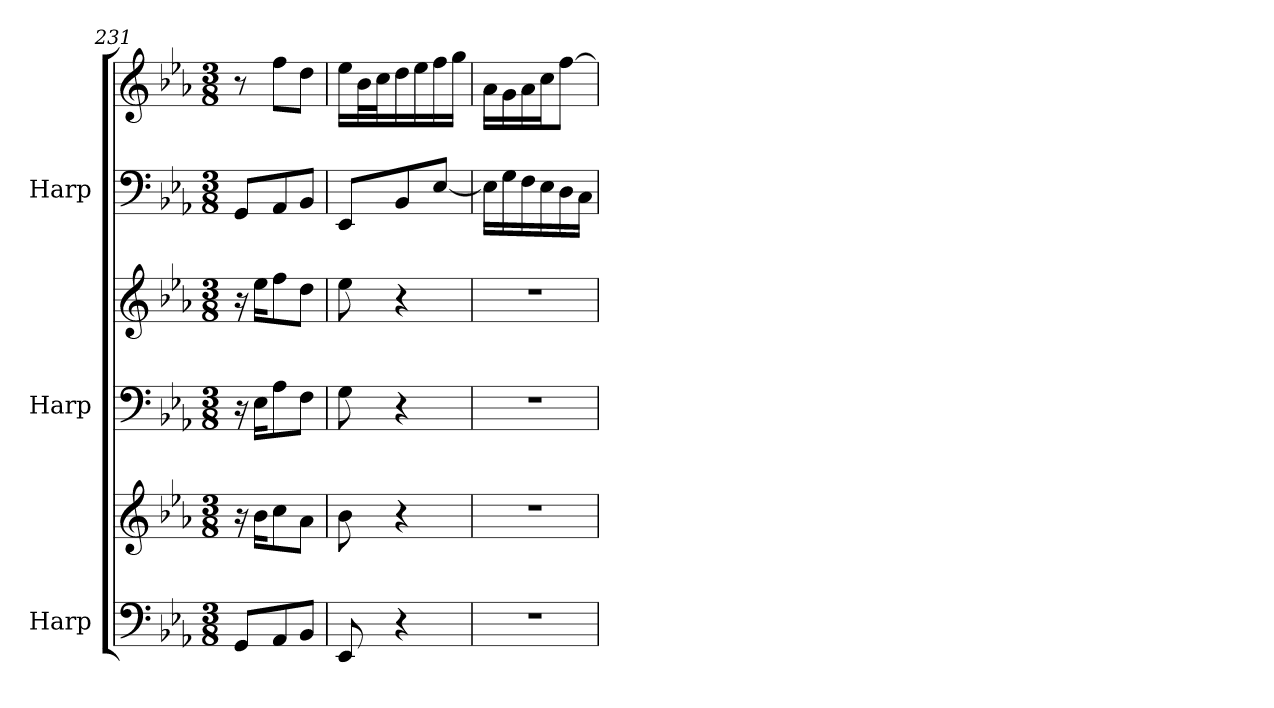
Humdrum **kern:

**kern	**kern	**kern	**kern	**kern	**kern
*part3	*part3	*part2	*part2	*part1	*part1
*staff6	*staff5	*staff4	*staff3	*staff2	*staff1
*I"Harp	*	*I"Harp	*	*I"Harp	*
*I'Hp	*	*I'Hp	*	*I'Hp	*
*clefF4	*clefG2	*clefF4	*clefG2	*clefF4	*clefG2
*k[b-e-a-]	*k[b-e-a-]	*k[b-e-a-]	*k[b-e-a-]	*k[b-e-a-]	*k[b-e-a-]
*M3/8	*M3/8	*M3/8	*M3/8	*M3/8	*M3/8
=231	=231	=231	=231	=231	=231
8GG/L	16r	16r	16r	8GG/L	8r
.	16b-\KL	16E-\KL	16ee-\KL	.	.
8AA-/	8cc\	8A-\	8ff\	8AA-/	8ff\L
8BB-/J	8a-\J	8F\J	8dd\J	8BB-/J	8dd\J
=232	=232	=232	=232	=232	=232
8EE-/	8b-\	8G\	8ee-\	8EE-/L	16ee-\LL
.	.	.	.	.	32b-\L
.	.	.	.	.	32cc\J
4r	4r	4r	4r	8BB-/	16dd\
.	.	.	.	.	16ee-\
.	.	.	.	[8E-/J	16ff\
.	.	.	.	.	16gg\JJ
!!LO:LB:g=z
=233	=233	=233	=233	=233	=233
4.r	4.r	4.r	4.r	16E-\LL]	16a-\LL
.	.	.	.	16G\	16g\
.	.	.	.	16F\	16a-\
.	.	.	.	16E-\	16cc\J
.	.	.	.	16D\	[8ff\J
.	.	.	.	16C\JJ	.
=	=	=	=	=	=
*-	*-	*-	*-	*-	*-
